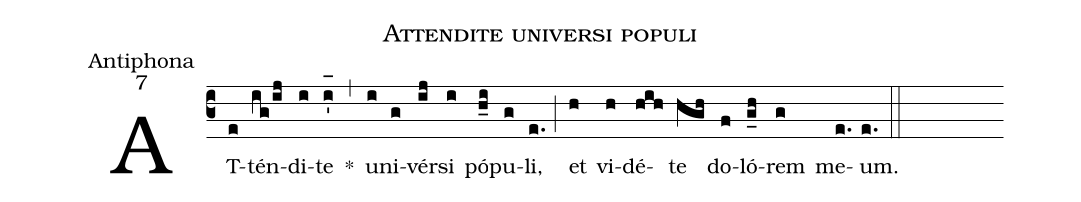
name:Attendite universi populi;
office-part:Antiphona;
mode:7;
%%
(c3) AT(e)tén(ig/ij)di(i)te(i'_[oh:h]) *(,) u(i)ni(g)vér(ij)si(i)
pó(h_i)pu(g)li,(e.) (;) et(h) vi(h)dé(hih)te(hgh)
<nlba>do(f)ló(g_h)rem</nlba>(g) me(e.)um.(e.) (::)
